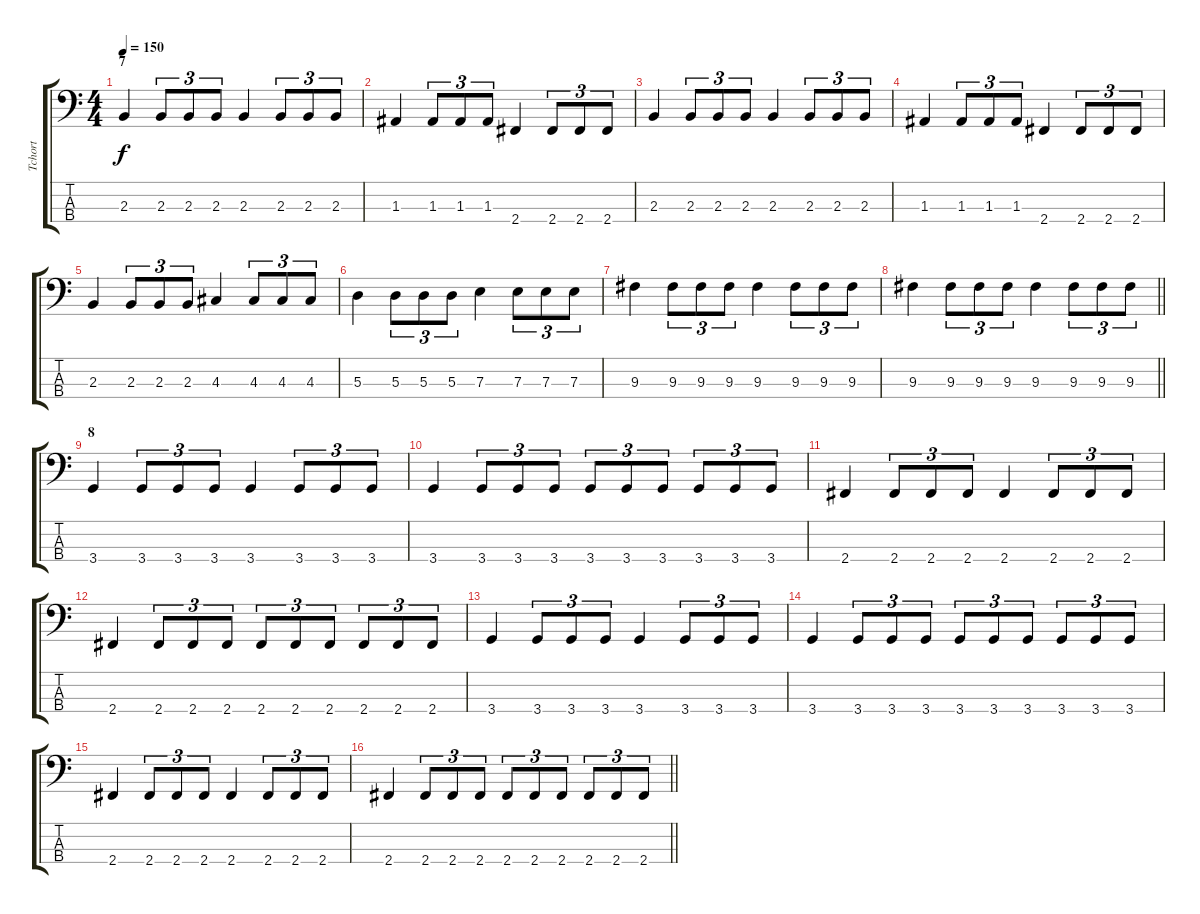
\track ("Tchort" "Tchort") {instrument electricbasspick}
\staff {score tabs}
\tuning (G2 D2 A1 E1) {hide}
\ts (4 4)
\section ("" "7")
\tempo 150
\clef f4
\ks c
2.3.4{dy f} 2.3.8{tu (3 2)} 2.3.8{tu (3 2)} 2.3.8{tu (3 2)} 2.3.4 2.3.8{tu (3 2)} 2.3.8{tu (3 2)} 2.3.8{tu (3 2)} |
1.3.4 1.3.8{tu (3 2)} 1.3.8{tu (3 2)} 1.3.8{tu (3 2)} 2.4.4 2.4.8{tu (3 2)} 2.4.8{tu (3 2)} 2.4.8{tu (3 2)} |
2.3.4 2.3.8{tu (3 2)} 2.3.8{tu (3 2)} 2.3.8{tu (3 2)} 2.3.4 2.3.8{tu (3 2)} 2.3.8{tu (3 2)} 2.3.8{tu (3 2)} |
1.3.4 1.3.8{tu (3 2)} 1.3.8{tu (3 2)} 1.3.8{tu (3 2)} 2.4.4 2.4.8{tu (3 2)} 2.4.8{tu (3 2)} 2.4.8{tu (3 2)} |
2.3.4 2.3.8{tu (3 2)} 2.3.8{tu (3 2)} 2.3.8{tu (3 2)} 4.3.4 4.3.8{tu (3 2)} 4.3.8{tu (3 2)} 4.3.8{tu (3 2)} |
5.3.4 5.3.8{tu (3 2)} 5.3.8{tu (3 2)} 5.3.8{tu (3 2)} 7.3.4 7.3.8{tu (3 2)} 7.3.8{tu (3 2)} 7.3.8{tu (3 2)} |
9.3.4 9.3.8{tu (3 2)} 9.3.8{tu (3 2)} 9.3.8{tu (3 2)} 9.3.4 9.3.8{tu (3 2)} 9.3.8{tu (3 2)} 9.3.8{tu (3 2)} |
\barLineRight lightlight
9.3.4 9.3.8{tu (3 2)} 9.3.8{tu (3 2)} 9.3.8{tu (3 2)} 9.3.4 9.3.8{tu (3 2)} 9.3.8{tu (3 2)} 9.3.8{tu (3 2)} |
\section ("" "8")
3.4.4 3.4.8{tu (3 2)} 3.4.8{tu (3 2)} 3.4.8{tu (3 2)} 3.4.4 3.4.8{tu (3 2)} 3.4.8{tu (3 2)} 3.4.8{tu (3 2)} |
3.4.4 3.4.8{tu (3 2)} 3.4.8{tu (3 2)} 3.4.8{tu (3 2)} 3.4.8{tu (3 2)} 3.4.8{tu (3 2)} 3.4.8{tu (3 2)} 3.4.8{tu (3 2)} 3.4.8{tu (3 2)} 3.4.8{tu (3 2)} |
2.4.4 2.4.8{tu (3 2)} 2.4.8{tu (3 2)} 2.4.8{tu (3 2)} 2.4.4 2.4.8{tu (3 2)} 2.4.8{tu (3 2)} 2.4.8{tu (3 2)} |
2.4.4 2.4.8{tu (3 2)} 2.4.8{tu (3 2)} 2.4.8{tu (3 2)} 2.4.8{tu (3 2)} 2.4.8{tu (3 2)} 2.4.8{tu (3 2)} 2.4.8{tu (3 2)} 2.4.8{tu (3 2)} 2.4.8{tu (3 2)} |
3.4.4 3.4.8{tu (3 2)} 3.4.8{tu (3 2)} 3.4.8{tu (3 2)} 3.4.4 3.4.8{tu (3 2)} 3.4.8{tu (3 2)} 3.4.8{tu (3 2)} |
3.4.4 3.4.8{tu (3 2)} 3.4.8{tu (3 2)} 3.4.8{tu (3 2)} 3.4.8{tu (3 2)} 3.4.8{tu (3 2)} 3.4.8{tu (3 2)} 3.4.8{tu (3 2)} 3.4.8{tu (3 2)} 3.4.8{tu (3 2)} |
2.4.4 2.4.8{tu (3 2)} 2.4.8{tu (3 2)} 2.4.8{tu (3 2)} 2.4.4 2.4.8{tu (3 2)} 2.4.8{tu (3 2)} 2.4.8{tu (3 2)} |
\barLineRight lightlight
2.4.4 2.4.8{tu (3 2)} 2.4.8{tu (3 2)} 2.4.8{tu (3 2)} 2.4.8{tu (3 2)} 2.4.8{tu (3 2)} 2.4.8{tu (3 2)} 2.4.8{tu (3 2)} 2.4.8{tu (3 2)} 2.4.8{tu (3 2)}
